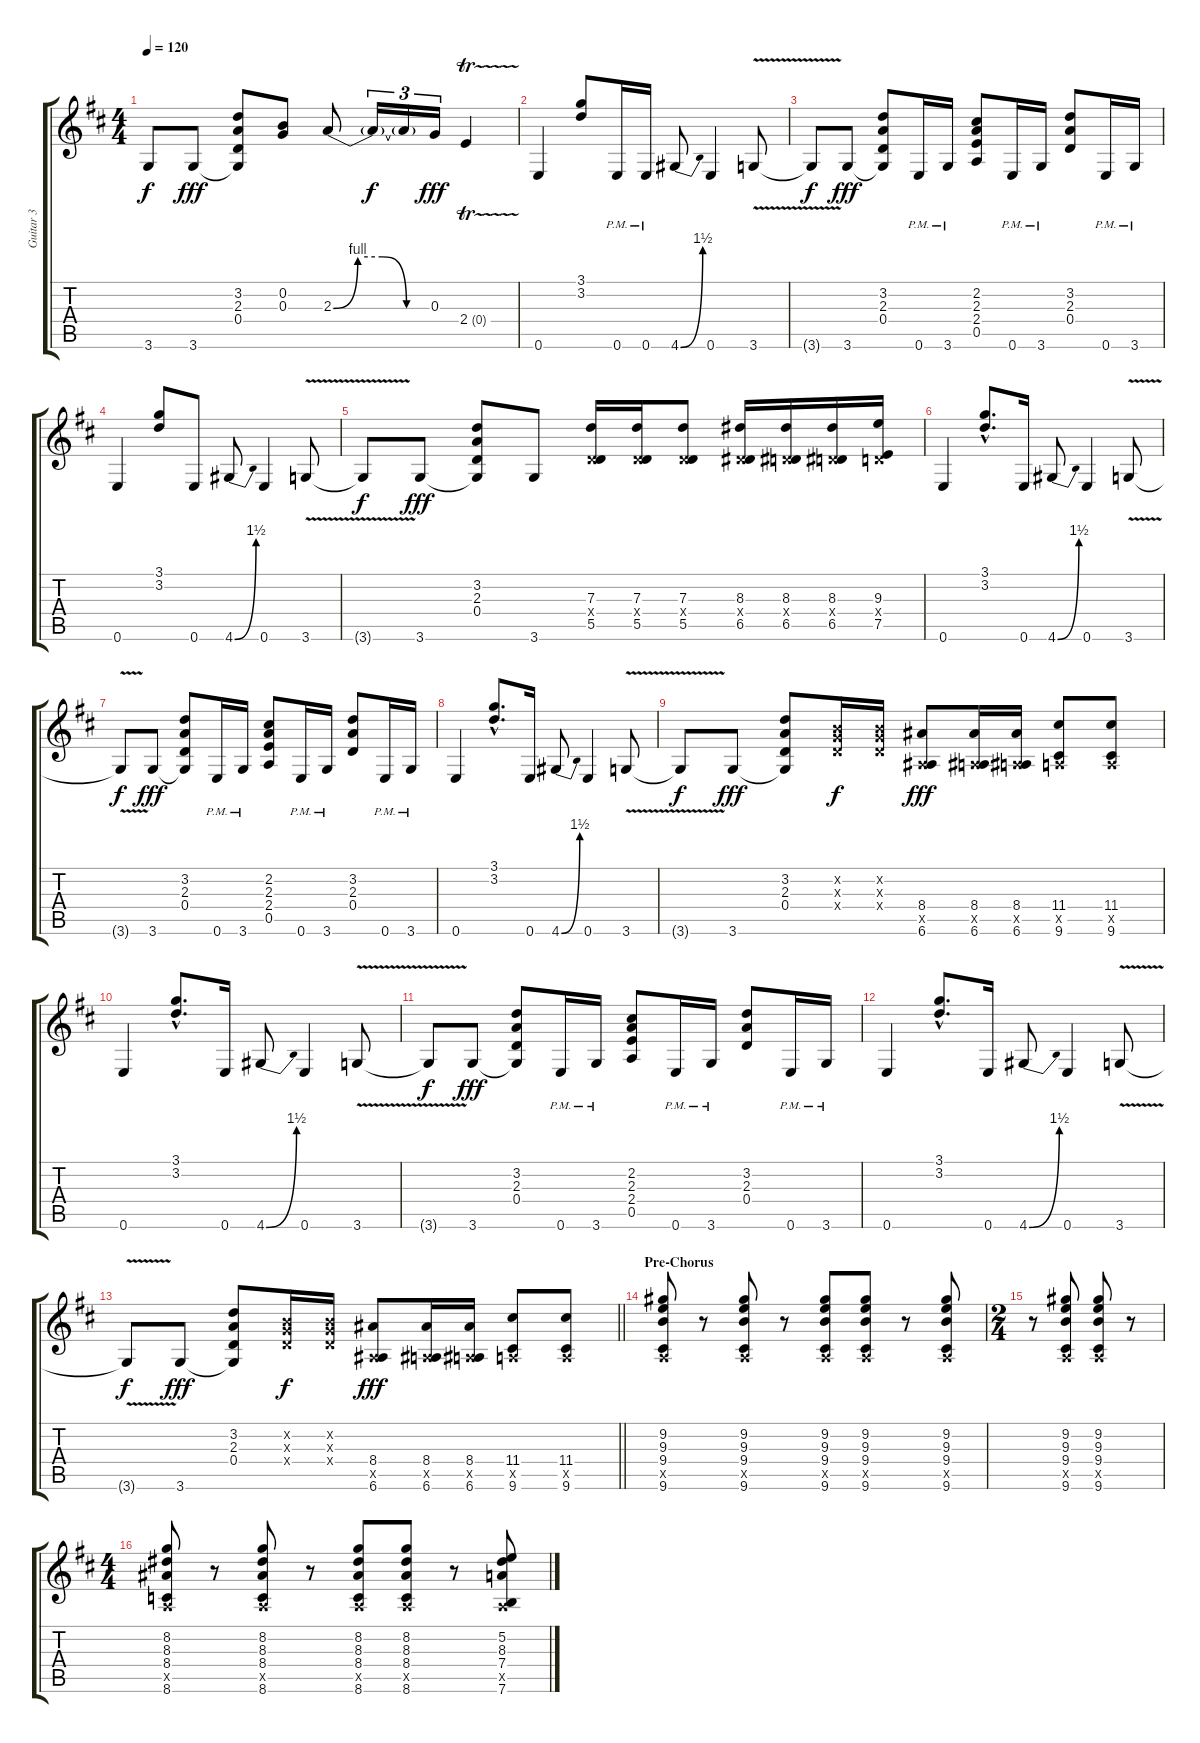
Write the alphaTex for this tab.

\track ("Guitar 3" "Guitar 3") {instrument distortionguitar}
\staff {score tabs}
\tuning (E4 B3 G3 D3 A2 E2) {hide}
\ts (4 4)
\tempo 120
\clef g2
\ks d
3.6{t}.8{dy f} 3.6.8{dy fff} (3.2 2.3 0.4 3.6{t}).8 (0.2 0.3).8 2.3{be (custom 0 0 15 4 30 4 45 0 60 0)}.8 2.3{t}.16{tu (3 2) dy f} 2.3{t}.16{tu (3 2)} 0.3.16{tu (3 2) dy fff} 2.4{tr (0 32)}.4 |
0.6.4 (3.1 3.2).8 0.6{pm}.16 0.6{pm}.16 4.6{be (bend 0 0 60 6)}.8 0.6.4 3.6{v}.8 |
3.6{t}.8{dy f} 3.6.8{dy fff} (3.2 2.3 0.4 3.6{t}).8 0.6{pm}.16 3.6{pm}.16 (2.2 2.3 2.4 0.5).8 0.6{pm}.16 3.6{pm}.16 (3.2 2.3 0.4).8 0.6{pm}.16 3.6{pm}.16 |
0.6.4 (3.1 3.2).8 0.6.8 4.6{be (bend 0 0 60 6)}.8 0.6.4 3.6{v}.8 |
3.6{t}.8{dy f} 3.6.8{dy fff} (3.2 2.3 0.4 3.6{t}).8 3.6.8 (7.3 0.4{x} 5.5).16 (7.3 0.4{x} 5.5).16 (7.3 0.4{x} 5.5).8 (8.3 0.4{x} 6.5).16 (8.3 0.4{x} 6.5).16 (8.3 0.4{x} 6.5).16 (9.3 0.4{x} 7.5).16 |
0.6.4 (3.1{hac} 3.2{hac}).8{d} 0.6.16 4.6{be (bend 0 0 60 6)}.8 0.6.4 3.6{v}.8 |
3.6{t}.8{dy f} 3.6.8{dy fff} (3.2 2.3 0.4 3.6{t}).8 0.6{pm}.16 3.6{pm}.16 (2.2 2.3 2.4 0.5).8 0.6{pm}.16 3.6{pm}.16 (3.2 2.3 0.4).8 0.6{pm}.16 3.6{pm}.16 |
0.6.4 (3.1{hac} 3.2{hac}).8{d} 0.6.16 4.6{be (bend 0 0 60 6)}.8 0.6.4 3.6{v}.8 |
3.6{t}.8{dy f} 3.6.8{dy fff} (3.2 2.3 0.4 3.6{t}).8 (0.2{x} 0.3{x} 0.4{x}).16{dy f} (0.2{x} 0.3{x} 0.4{x}).16 (8.4 0.5{x} 6.6).8{dy fff} (8.4 0.5{x} 6.6).16 (8.4 0.5{x} 6.6).16 (11.4 0.5{x} 9.6).8 (11.4 0.5{x} 9.6).8 |
0.6.4 (3.1{hac} 3.2{hac}).8{d} 0.6.16 4.6{be (bend 0 0 60 6)}.8 0.6.4 3.6{v}.8 |
3.6{t}.8{dy f} 3.6.8{dy fff} (3.2 2.3 0.4 3.6{t}).8 0.6{pm}.16 3.6{pm}.16 (2.2 2.3 2.4 0.5).8 0.6{pm}.16 3.6{pm}.16 (3.2 2.3 0.4).8 0.6{pm}.16 3.6{pm}.16 |
0.6.4 (3.1{hac} 3.2{hac}).8{d} 0.6.16 4.6{be (bend 0 0 60 6)}.8 0.6.4 3.6{v}.8 |
\barLineRight lightlight
3.6{t}.8{dy f} 3.6.8{dy fff} (3.2 2.3 0.4 3.6{t}).8 (0.2{x} 0.3{x} 0.4{x}).16{dy f} (0.2{x} 0.3{x} 0.4{x}).16 (8.4 0.5{x} 6.6).8{dy fff} (8.4 0.5{x} 6.6).16 (8.4 0.5{x} 6.6).16 (11.4 0.5{x} 9.6).8 (11.4 0.5{x} 9.6).8 |
\section ("" "Pre-Chorus")
(9.2 9.3 9.4 0.5{x} 9.6).8 r.8 (9.2 9.3 9.4 0.5{x} 9.6).8 r.8 (9.2 9.3 9.4 0.5{x} 9.6).8 (9.2 9.3 9.4 0.5{x} 9.6).8 r.8 (9.2 9.3 9.4 0.5{x} 9.6).8 |
\ts (2 4)
r.8 (9.2 9.3 9.4 0.5{x} 9.6).8 (9.2 9.3 9.4 0.5{x} 9.6).8 r.8 |
\ts (4 4)
(8.2 8.3 8.4 0.5{x} 8.6).8 r.8 (8.2 8.3 8.4 0.5{x} 8.6).8 r.8 (8.2 8.3 8.4 0.5{x} 8.6).8 (8.2 8.3 8.4 0.5{x} 8.6).8 r.8 (5.2 8.3 7.4 0.5{x} 7.6).8
